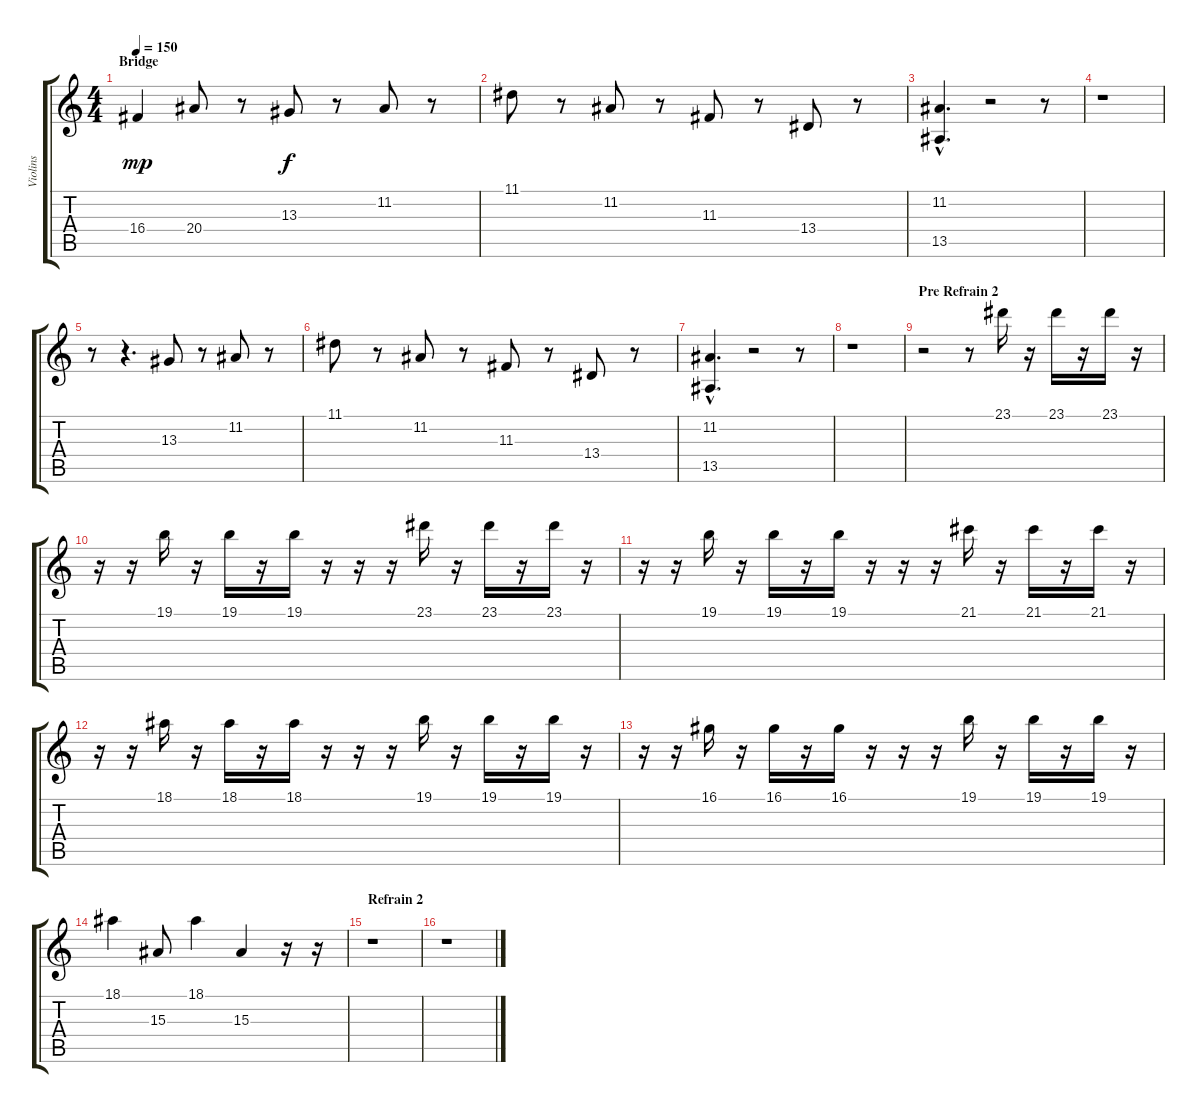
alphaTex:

\track ("Violins" "Violins") {instrument stringensemble1}
\staff {score tabs}
\tuning (E4 B3 G3 D3 A2 E2) {hide}
\ts (4 4)
\section ("" "Bridge")
\tempo 150
\clef g2
\ks c
16.4.4{dy mp} 20.4.8 r.8 13.3.8{dy f} r.8 11.2.8 r.8 |
11.1.8 r.8 11.2.8 r.8 11.3.8 r.8 13.4.8 r.8 |
(11.2{hac} 13.5{hac}).4{d} r.2 r.8 |
r.1 |
r.8 r.4{d} 13.3.8 r.8 11.2.8 r.8 |
11.1.8 r.8 11.2.8 r.8 11.3.8 r.8 13.4.8 r.8 |
(11.2{hac} 13.5{hac}).4{d} r.2 r.8 |
r.1 |
\section ("" "Pre Refrain 2")
r.2 r.8 23.1.16 r.16 23.1.16 r.16 23.1.16 r.16 |
r.16 r.16 19.1.16 r.16 19.1.16 r.16 19.1.16 r.16 r.16 r.16 23.1.16 r.16 23.1.16 r.16 23.1.16 r.16 |
r.16 r.16 19.1.16 r.16 19.1.16 r.16 19.1.16 r.16 r.16 r.16 21.1.16 r.16 21.1.16 r.16 21.1.16 r.16 |
r.16 r.16 18.1.16 r.16 18.1.16 r.16 18.1.16 r.16 r.16 r.16 19.1.16 r.16 19.1.16 r.16 19.1.16 r.16 |
r.16 r.16 16.1.16 r.16 16.1.16 r.16 16.1.16 r.16 r.16 r.16 19.1.16 r.16 19.1.16 r.16 19.1.16 r.16 |
18.1.4 15.3.8 18.1.4 15.3.4 r.16 r.16 |
\section ("" "Refrain 2")
r.1 |
r.1
